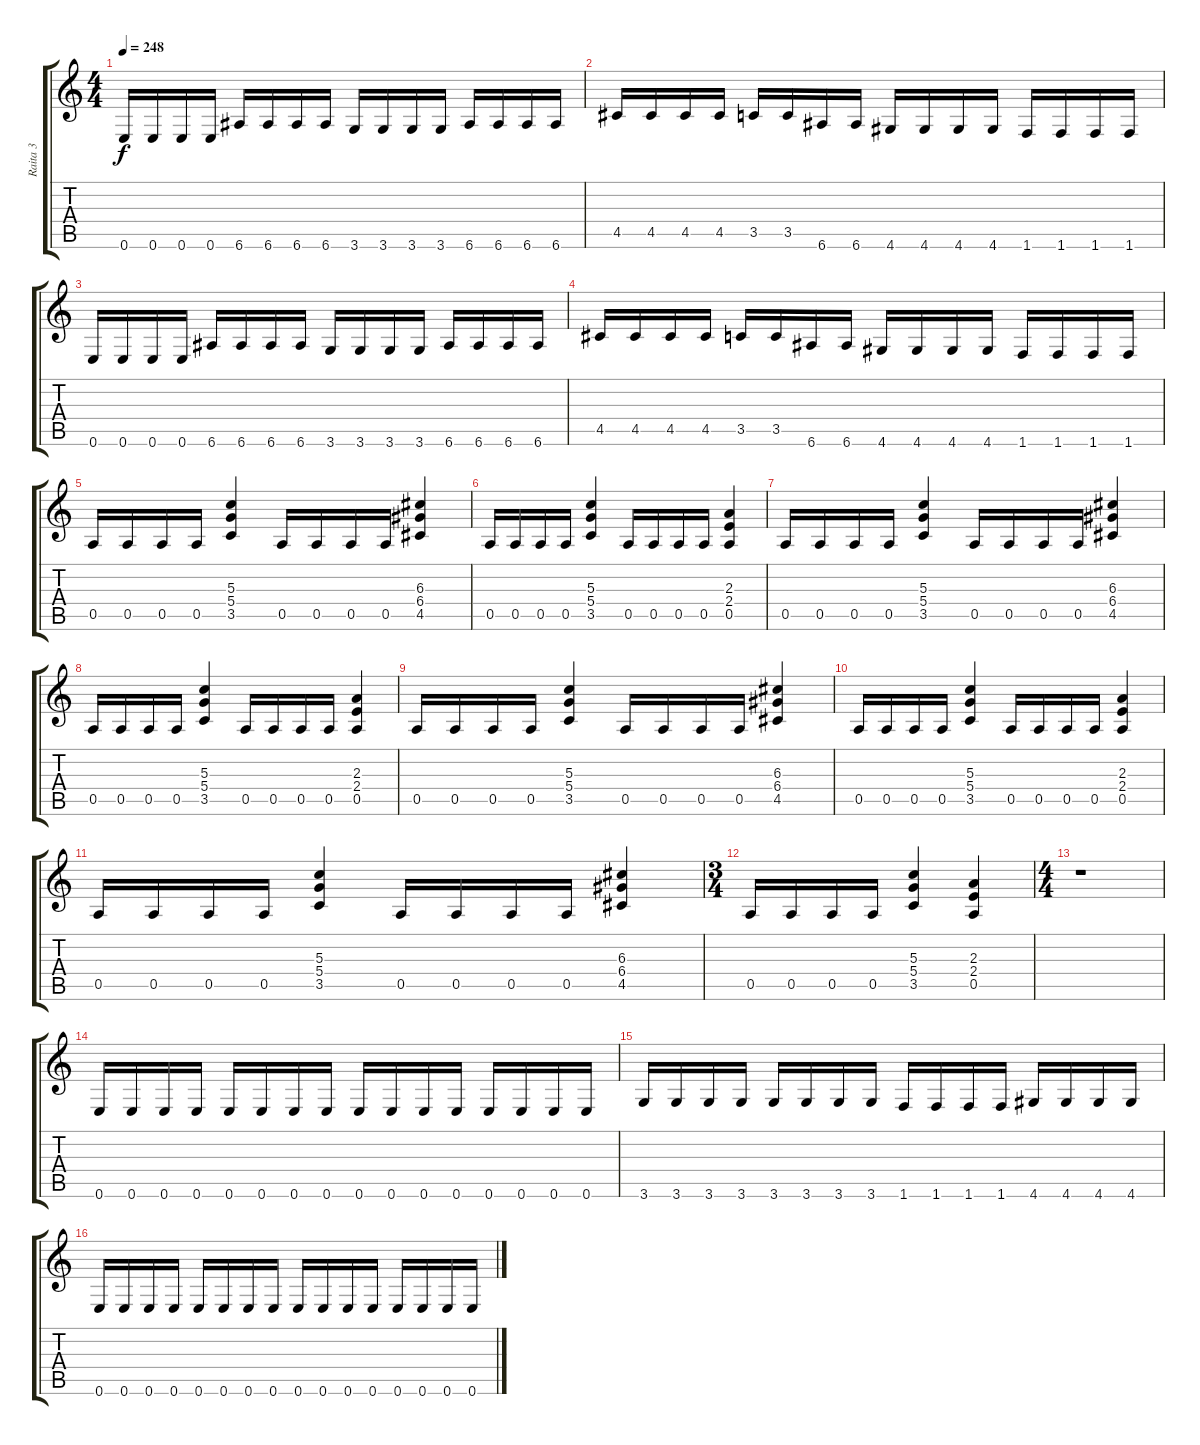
\track ("Raita 3" "Raita 3") {instrument overdrivenguitar}
\staff {score tabs}
\tuning (E4 B3 G3 D3 A2 E2) {hide}
\ts (4 4)
\tempo 248
\clef g2
\ks c
0.6.16{dy f} 0.6.16 0.6.16 0.6.16 6.6.16 6.6.16 6.6.16 6.6.16 3.6.16 3.6.16 3.6.16 3.6.16 6.6.16 6.6.16 6.6.16 6.6.16 |
4.5.16 4.5.16 4.5.16 4.5.16 3.5.16 3.5.16 6.6.16 6.6.16 4.6.16 4.6.16 4.6.16 4.6.16 1.6.16 1.6.16 1.6.16 1.6.16 |
0.6.16 0.6.16 0.6.16 0.6.16 6.6.16 6.6.16 6.6.16 6.6.16 3.6.16 3.6.16 3.6.16 3.6.16 6.6.16 6.6.16 6.6.16 6.6.16 |
4.5.16 4.5.16 4.5.16 4.5.16 3.5.16 3.5.16 6.6.16 6.6.16 4.6.16 4.6.16 4.6.16 4.6.16 1.6.16 1.6.16 1.6.16 1.6.16 |
0.5.16 0.5.16 0.5.16 0.5.16 (5.3 5.4 3.5).4 0.5.16 0.5.16 0.5.16 0.5.16 (6.3 6.4 4.5).4 |
0.5.16 0.5.16 0.5.16 0.5.16 (5.3 5.4 3.5).4 0.5.16 0.5.16 0.5.16 0.5.16 (2.3 2.4 0.5).4 |
0.5.16 0.5.16 0.5.16 0.5.16 (5.3 5.4 3.5).4 0.5.16 0.5.16 0.5.16 0.5.16 (6.3 6.4 4.5).4 |
0.5.16 0.5.16 0.5.16 0.5.16 (5.3 5.4 3.5).4 0.5.16 0.5.16 0.5.16 0.5.16 (2.3 2.4 0.5).4 |
0.5.16 0.5.16 0.5.16 0.5.16 (5.3 5.4 3.5).4 0.5.16 0.5.16 0.5.16 0.5.16 (6.3 6.4 4.5).4 |
0.5.16 0.5.16 0.5.16 0.5.16 (5.3 5.4 3.5).4 0.5.16 0.5.16 0.5.16 0.5.16 (2.3 2.4 0.5).4 |
0.5.16 0.5.16 0.5.16 0.5.16 (5.3 5.4 3.5).4 0.5.16 0.5.16 0.5.16 0.5.16 (6.3 6.4 4.5).4 |
\ts (3 4)
0.5.16 0.5.16 0.5.16 0.5.16 (5.3 5.4 3.5).4 (2.3 2.4 0.5).4 |
\ts (4 4)
r.1 |
0.6.16 0.6.16 0.6.16 0.6.16 0.6.16 0.6.16 0.6.16 0.6.16 0.6.16 0.6.16 0.6.16 0.6.16 0.6.16 0.6.16 0.6.16 0.6.16 |
3.6.16 3.6.16 3.6.16 3.6.16 3.6.16 3.6.16 3.6.16 3.6.16 1.6.16 1.6.16 1.6.16 1.6.16 4.6.16 4.6.16 4.6.16 4.6.16 |
0.6.16 0.6.16 0.6.16 0.6.16 0.6.16 0.6.16 0.6.16 0.6.16 0.6.16 0.6.16 0.6.16 0.6.16 0.6.16 0.6.16 0.6.16 0.6.16
